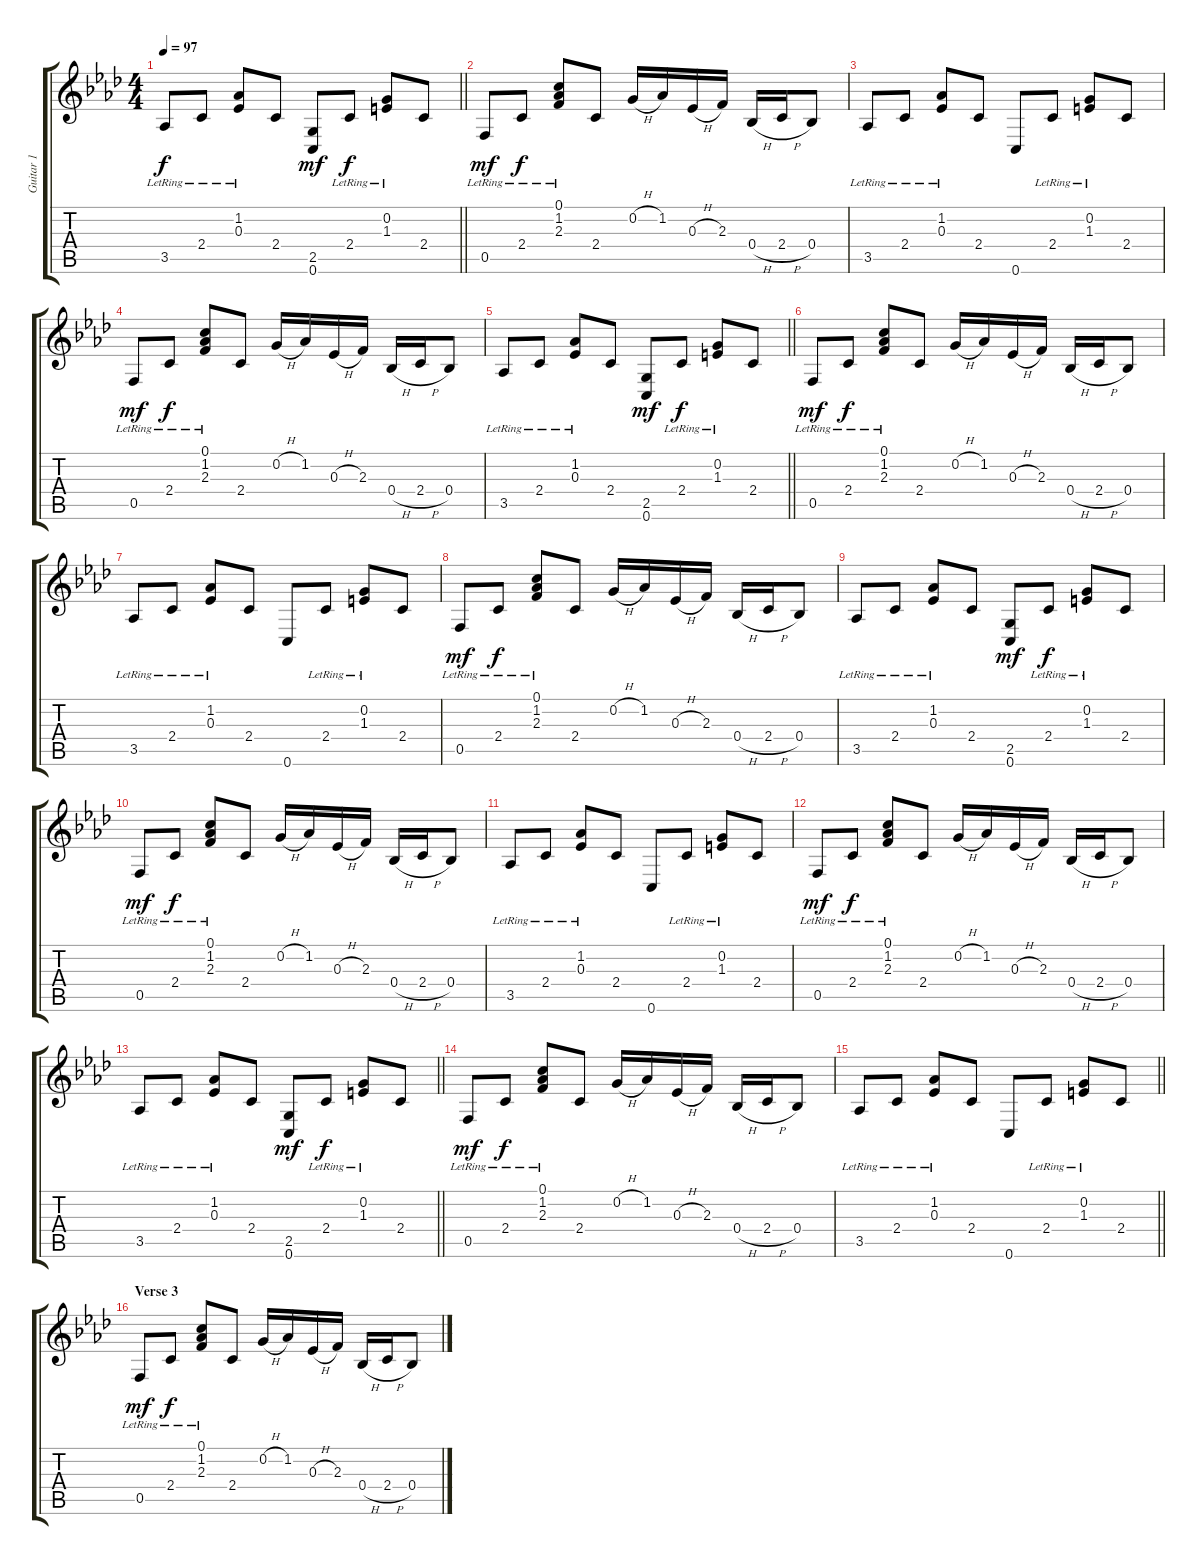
\track ("Guitar 1" "Guitar 1") {instrument acousticguitarsteel}
\staff {score tabs}
\tuning (C4 G3 Eb3 Bb2 F2 C2) {hide}
\ts (4 4)
\tempo 97
\clef g2
\barLineRight lightlight
\ks fminor
3.5{lr}.8{dy f} 2.4{lr}.8 (1.2{lr} 0.3).8 2.4.8 (2.5 0.6).8{dy mf} 2.4{lr}.8{dy f} (0.2{lr} 1.3{lr}).8 2.4.8 |
0.5{lr}.8{dy mf} 2.4{lr}.8{dy f} (0.1 1.2{lr} 2.3{lr}).8 2.4.8 0.2{h}.16 1.2.16 0.3{h}.16 2.3.16 0.4{h}.16 2.4{h}.16 0.4.8 |
3.5{lr}.8 2.4{lr}.8 (1.2{lr} 0.3).8 2.4.8 0.6.8 2.4{lr}.8 (0.2{lr} 1.3{lr}).8 2.4.8 |
0.5{lr}.8{dy mf} 2.4{lr}.8{dy f} (0.1 1.2{lr} 2.3{lr}).8 2.4.8 0.2{h}.16 1.2.16 0.3{h}.16 2.3.16 0.4{h}.16 2.4{h}.16 0.4.8 |
\barLineRight lightlight
3.5{lr}.8 2.4{lr}.8 (1.2{lr} 0.3).8 2.4.8 (2.5 0.6).8{dy mf} 2.4{lr}.8{dy f} (0.2{lr} 1.3{lr}).8 2.4.8 |
0.5{lr}.8{dy mf} 2.4{lr}.8{dy f} (0.1 1.2{lr} 2.3{lr}).8 2.4.8 0.2{h}.16 1.2.16 0.3{h}.16 2.3.16 0.4{h}.16 2.4{h}.16 0.4.8 |
3.5{lr}.8 2.4{lr}.8 (1.2{lr} 0.3).8 2.4.8 0.6.8 2.4{lr}.8 (0.2{lr} 1.3{lr}).8 2.4.8 |
0.5{lr}.8{dy mf} 2.4{lr}.8{dy f} (0.1 1.2{lr} 2.3{lr}).8 2.4.8 0.2{h}.16 1.2.16 0.3{h}.16 2.3.16 0.4{h}.16 2.4{h}.16 0.4.8 |
3.5{lr}.8 2.4{lr}.8 (1.2{lr} 0.3).8 2.4.8 (2.5 0.6).8{dy mf} 2.4{lr}.8{dy f} (0.2{lr} 1.3{lr}).8 2.4.8 |
0.5{lr}.8{dy mf} 2.4{lr}.8{dy f} (0.1 1.2{lr} 2.3{lr}).8 2.4.8 0.2{h}.16 1.2.16 0.3{h}.16 2.3.16 0.4{h}.16 2.4{h}.16 0.4.8 |
3.5{lr}.8 2.4{lr}.8 (1.2{lr} 0.3).8 2.4.8 0.6.8 2.4{lr}.8 (0.2{lr} 1.3{lr}).8 2.4.8 |
0.5{lr}.8{dy mf} 2.4{lr}.8{dy f} (0.1 1.2{lr} 2.3{lr}).8 2.4.8 0.2{h}.16 1.2.16 0.3{h}.16 2.3.16 0.4{h}.16 2.4{h}.16 0.4.8 |
\barLineRight lightlight
3.5{lr}.8 2.4{lr}.8 (1.2{lr} 0.3).8 2.4.8 (2.5 0.6).8{dy mf} 2.4{lr}.8{dy f} (0.2{lr} 1.3{lr}).8 2.4.8 |
0.5{lr}.8{dy mf} 2.4{lr}.8{dy f} (0.1 1.2{lr} 2.3{lr}).8 2.4.8 0.2{h}.16 1.2.16 0.3{h}.16 2.3.16 0.4{h}.16 2.4{h}.16 0.4.8 |
\barLineRight lightlight
3.5{lr}.8 2.4{lr}.8 (1.2{lr} 0.3).8 2.4.8 0.6.8 2.4{lr}.8 (0.2{lr} 1.3{lr}).8 2.4.8 |
\section ("" "Verse 3")
0.5{lr}.8{dy mf} 2.4{lr}.8{dy f} (0.1 1.2{lr} 2.3{lr}).8 2.4.8 0.2{h}.16 1.2.16 0.3{h}.16 2.3.16 0.4{h}.16 2.4{h}.16 0.4.8
